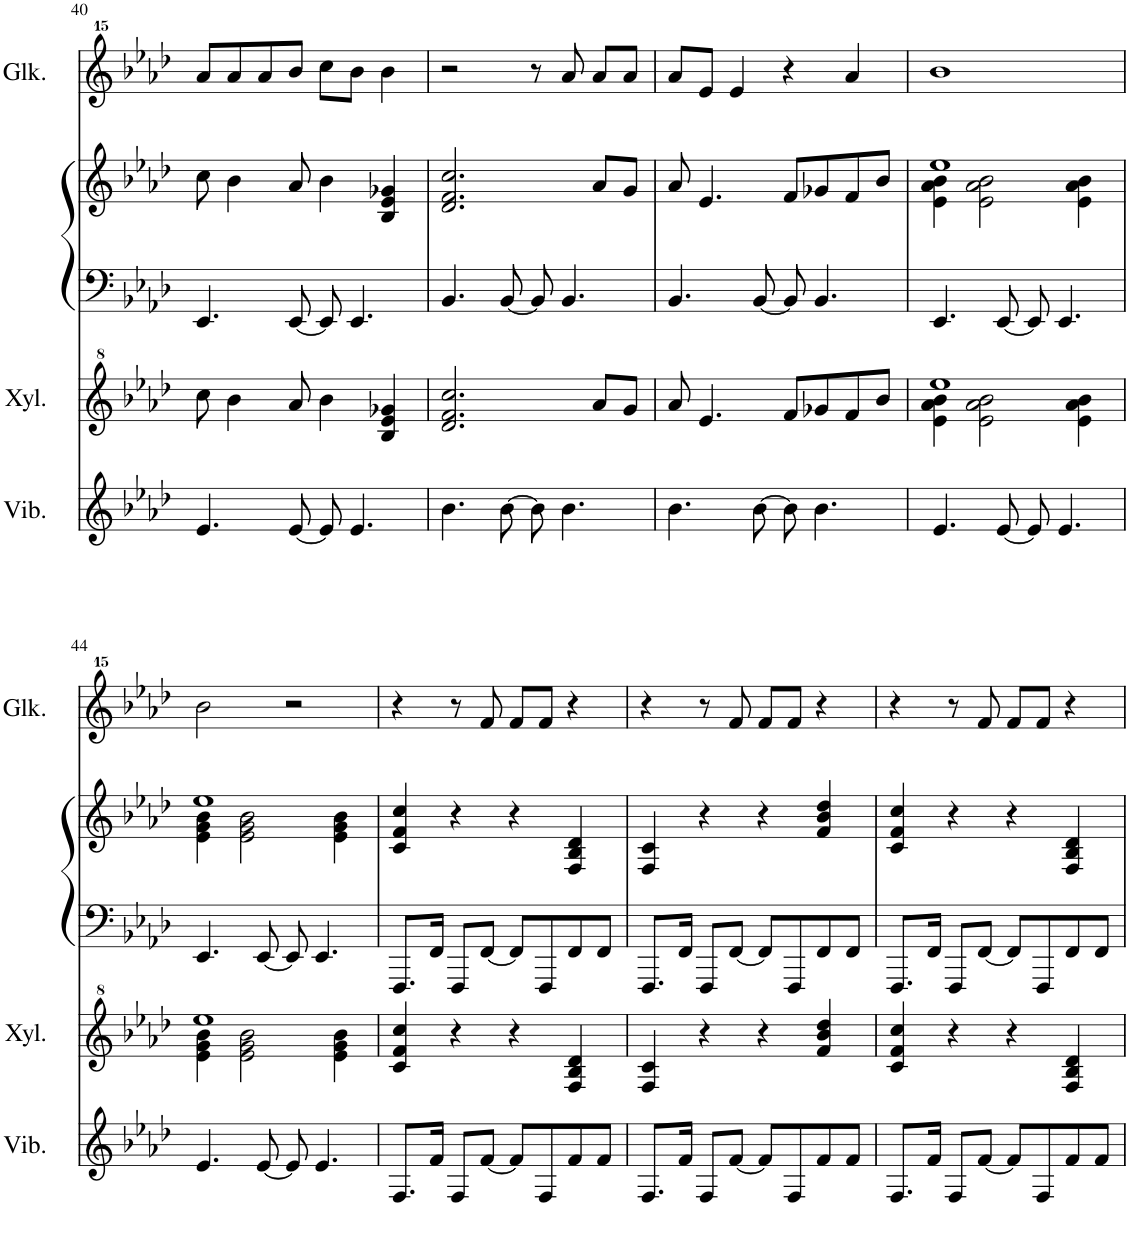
**kern	**kern	**kern	**kern	**kern
*part4	*part3	*part2	*part2	*part1
*staff5	*staff4	*staff3	*staff2	*staff1
*I"Vibraphone	*I"Xylophone	*I"Piano	*	*I"Glockenspiel
*I'Vib.	*I'Xyl.	*	*	*I'Glk.
!!LO:PB:g=z
*clefG2	*clefG^2	*clefF4	*clefG2	*clefG^^2
*k[b-e-a-d-]	*k[b-e-a-d-]	*k[b-e-a-d-]	*k[b-e-a-d-]	*k[b-e-a-d-]
*M4/4	*M4/4	*M4/4	*M4/4	*M4/4
=40	=40	=40	=40	=40
4.e-/	8ccc\	4.EE-/	8cc\	8aaa-/L
.	4bb-\	.	4b-\	8aaa-/
.	.	.	.	8aaa-/
[8e-/	8aa-/	[8EE-/	8a-/	8bbb-/J
8e-/]	4bb-\	8EE-/]	4b-\	8cccc\L
4.e-/	.	4.EE-/	.	8bbb-\J
.	4b-/ 4ee-/ 4gg-X/	.	4B-/ 4e-/ 4g-X/	4bbb-\
=41	=41	=41	=41	=41
4.b-\	2.dd-/ 2.ff/ 2.ccc/	4.BB-/	2.d-/ 2.f/ 2.cc/	2r
[8b-\	.	[8BB-/	.	.
8b-\]	.	8BB-/]	.	8r
4.b-\	.	4.BB-/	.	8aaa-/
.	8aa-/L	.	8a-/L	8aaa-/L
.	8gg/J	.	8g/J	8aaa-/J
=42	=42	=42	=42	=42
4.b-\	8aa-/	4.BB-/	8a-/	8aaa-/L
.	4.ee-/	.	4.e-/	8eee-/J
.	.	.	.	4eee-/
[8b-\	.	[8BB-/	.	.
8b-\]	8ff/L	8BB-/]	8f/L	4r
4.b-\	8gg-X/	4.BB-/	8g-X/	.
.	8ff/	.	8f/	4aaa-/
.	8bb-/J	.	8b-/J	.
=43	=43	=43	=43	=43
*	*^	*	*^	*
4.e-/	1eee-	4ee-\ 4aa-\ 4bb-\	4.EE-/	1ee-	4e-\ 4a-\ 4b-\	1bbb-
.	.	2ee-\ 2aa-\ 2bb-\	.	.	2e-\ 2a-\ 2b-\	.
[8e-/	.	.	[8EE-/	.	.	.
8e-/]	.	.	8EE-/]	.	.	.
4.e-/	.	.	4.EE-/	.	.	.
.	.	4ee-\ 4aa-\ 4bb-\	.	.	4e-\ 4a-\ 4b-\	.
!!LO:LB:g=z
=44	=44	=44	=44	=44	=44	=44
4.e-/	1eee-	4ee-\ 4gg\ 4bb-\	4.EE-/	1ee-	4e-\ 4g\ 4b-\	2bbb-\
.	.	2ee-\ 2gg\ 2bb-\	.	.	2e-\ 2g\ 2b-\	.
[8e-/	.	.	[8EE-/	.	.	.
8e-/]	.	.	8EE-/]	.	.	2r
4.e-/	.	.	4.EE-/	.	.	.
.	.	4ee-\ 4gg\ 4bb-\	.	.	4e-\ 4g\ 4b-\	.
*	*v	*v	*	*v	*v	*
=45	=45	=45	=45	=45
8.F/L	4cc/ 4ff/ 4ccc/	8.FFF/L	4c/ 4f/ 4cc/	4r
16f/Jk	.	16FF/Jk	.	.
8F/L	4r	8FFF/L	4r	8r
[8f/J	.	[8FF/J	.	8fff/
8f/L]	4r	8FF/L]	4r	8fff/L
8F/	.	8FFF/	.	8fff/J
8f/	4f/ 4b-/ 4dd-/	8FF/	4F/ 4B-/ 4d-/	4r
8f/J	.	8FF/J	.	.
=46	=46	=46	=46	=46
8.F/L	4f/ 4cc/	8.FFF/L	4F/ 4c/	4r
16f/Jk	.	16FF/Jk	.	.
8F/L	4r	8FFF/L	4r	8r
[8f/J	.	[8FF/J	.	8fff/
8f/L]	4r	8FF/L]	4r	8fff/L
8F/	.	8FFF/	.	8fff/J
8f/	4ff/ 4bb-/ 4ddd-/	8FF/	4f/ 4b-/ 4dd-/	4r
8f/J	.	8FF/J	.	.
=47	=47	=47	=47	=47
8.F/L	4cc/ 4ff/ 4ccc/	8.FFF/L	4c/ 4f/ 4cc/	4r
16f/Jk	.	16FF/Jk	.	.
8F/L	4r	8FFF/L	4r	8r
[8f/J	.	[8FF/J	.	8fff/
8f/L]	4r	8FF/L]	4r	8fff/L
8F/	.	8FFF/	.	8fff/J
8f/	4f/ 4b-/ 4dd-/	8FF/	4F/ 4B-/ 4d-/	4r
8f/J	.	8FF/J	.	.
=	=	=	=	=
*-	*-	*-	*-	*-
